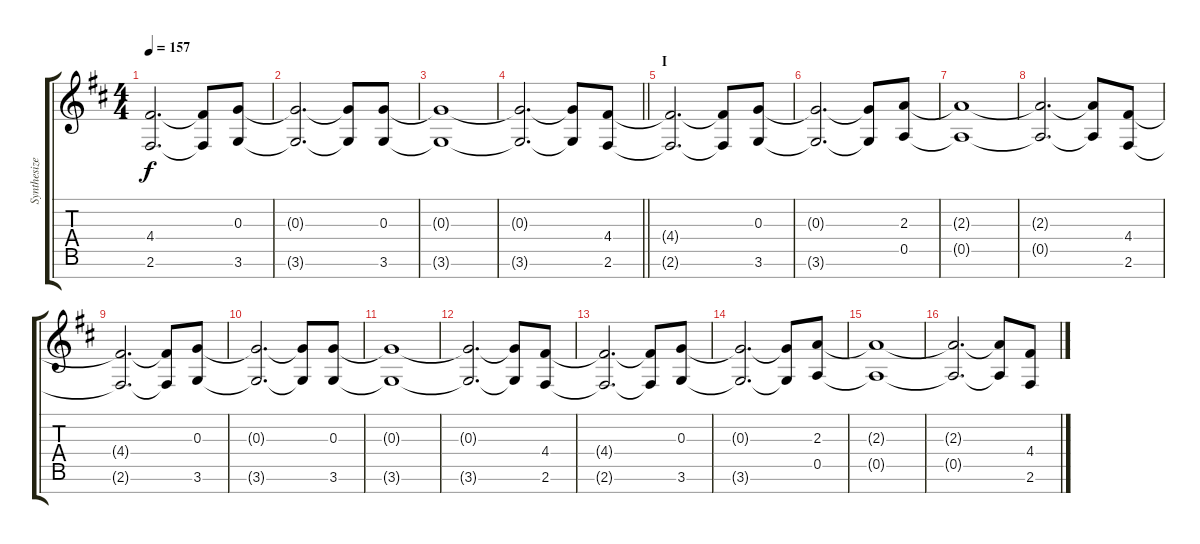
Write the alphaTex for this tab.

\track ("Synthesizer" "Synthesize") {instrument lead2sawtooth}
\staff {score tabs}
\tuning (E5 B4 G4 D4 A3 E3 B2) {hide}
\ts (4 4)
\tempo 157
\clef g2
\ks d
(4.4{t} 2.6{t}).2{d dy f} (4.4{t} 2.6{t}).8 (0.3 3.6).8 |
(0.3{t} 3.6{t}).2{d} (0.3{t} 3.6{t}).8 (0.3 3.6).8 |
(0.3{t} 3.6{t}).1 |
\barLineRight lightlight
(0.3{t} 3.6{t}).2{d} (0.3{t} 3.6{t}).8 (4.4 2.6).8 |
\section ("" "I")
(4.4{t} 2.6{t}).2{d} (4.4{t} 2.6{t}).8 (0.3 3.6).8 |
(0.3{t} 3.6{t}).2{d} (0.3{t} 3.6{t}).8 (2.3 0.5).8 |
(2.3{t} 0.5{t}).1 |
(2.3{t} 0.5{t}).2{d} (2.3{t} 0.5{t}).8 (4.4 2.6).8 |
(4.4{t} 2.6{t}).2{d} (4.4{t} 2.6{t}).8 (0.3 3.6).8 |
(0.3{t} 3.6{t}).2{d} (0.3{t} 3.6{t}).8 (0.3 3.6).8 |
(0.3{t} 3.6{t}).1 |
(0.3{t} 3.6{t}).2{d} (0.3{t} 3.6{t}).8 (4.4 2.6).8 |
(4.4{t} 2.6{t}).2{d} (4.4{t} 2.6{t}).8 (0.3 3.6).8 |
(0.3{t} 3.6{t}).2{d} (0.3{t} 3.6{t}).8 (2.3 0.5).8 |
(2.3{t} 0.5{t}).1 |
(2.3{t} 0.5{t}).2{d} (2.3{t} 0.5{t}).8 (4.4 2.6).8
